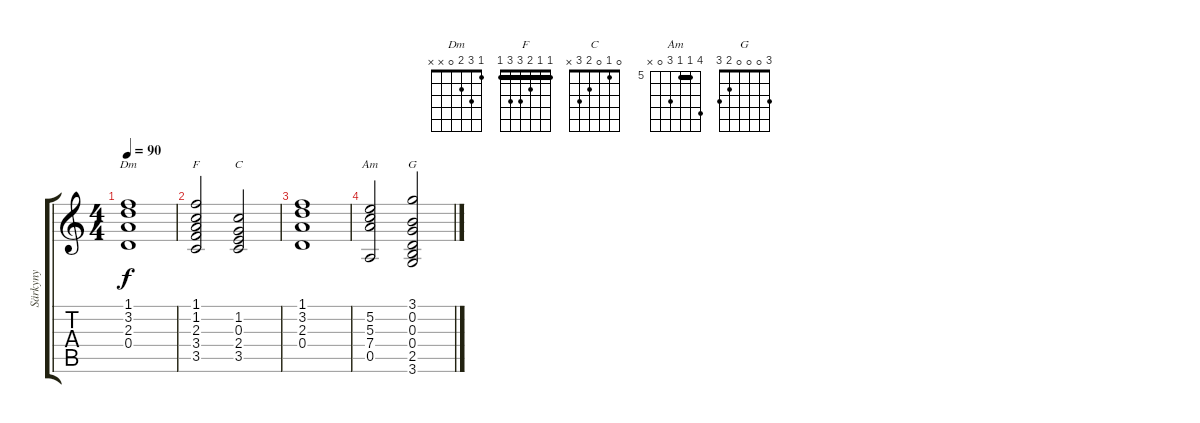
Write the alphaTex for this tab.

\track ("Särkyny" "Särkyny") {instrument electricbasspick}
\staff {score tabs}
\tuning (E4 B3 G3 D3 A2 E2) {hide}
\chord ("Dm" 1 3 2 0 x x)
\chord ("F" 1 1 2 3 3 1) {barre 1}
\chord ("C" 0 1 0 2 3 x)
\chord ("Am" 8 5 5 7 0 x) {firstfret 5 barre 5}
\chord ("G" 3 0 0 0 2 3)
\ts (4 4)
\tempo 90
\clef g2
\ks c
(1.1 3.2 2.3 0.4).1{ch "Dm" dy f} |
(1.1 1.2 2.3 3.4 3.5).2{ch "F"} (1.2 0.3 2.4 3.5).2{ch "C"} |
(1.1 3.2 2.3 0.4).1 |
(5.2 5.3 7.4 0.5).2{ch "Am"} (3.1 0.2 0.3 0.4 2.5 3.6).2{ch "G"}
